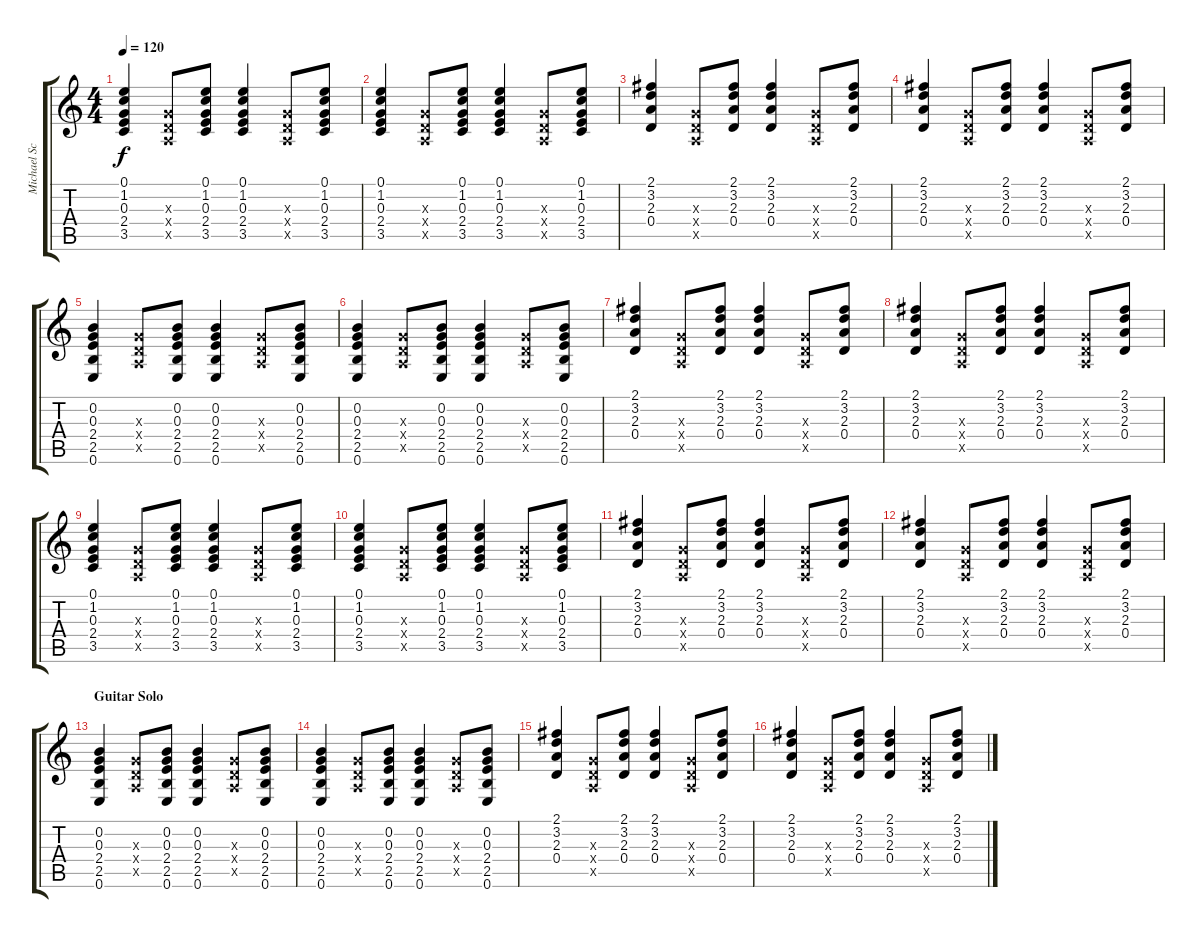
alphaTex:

\track ("Michael Schenker 1" "Michael Sc") {instrument acousticguitarsteel}
\staff {score tabs}
\tuning (E4 B3 G3 D3 A2 E2) {hide}
\ts (4 4)
\tempo 120
\clef g2
\ks c
(0.1 1.2 0.3 2.4 3.5).4{dy f} (0.3{x} 0.4{x} 0.5{x}).8 (0.1 1.2 0.3 2.4 3.5).8 (0.1 1.2 0.3 2.4 3.5).4 (0.3{x} 0.4{x} 0.5{x}).8 (0.1 1.2 0.3 2.4 3.5).8 |
(0.1 1.2 0.3 2.4 3.5).4 (0.3{x} 0.4{x} 0.5{x}).8 (0.1 1.2 0.3 2.4 3.5).8 (0.1 1.2 0.3 2.4 3.5).4 (0.3{x} 0.4{x} 0.5{x}).8 (0.1 1.2 0.3 2.4 3.5).8 |
(2.1 3.2 2.3 0.4).4 (0.3{x} 0.4{x} 0.5{x}).8 (2.1 3.2 2.3 0.4).8 (2.1 3.2 2.3 0.4).4 (0.3{x} 0.4{x} 0.5{x}).8 (2.1 3.2 2.3 0.4).8 |
(2.1 3.2 2.3 0.4).4 (0.3{x} 0.4{x} 0.5{x}).8 (2.1 3.2 2.3 0.4).8 (2.1 3.2 2.3 0.4).4 (0.3{x} 0.4{x} 0.5{x}).8 (2.1 3.2 2.3 0.4).8 |
(0.2 0.3 2.4 2.5 0.6).4 (0.3{x} 0.4{x} 0.5{x}).8 (0.2 0.3 2.4 2.5 0.6).8 (0.2 0.3 2.4 2.5 0.6).4 (0.3{x} 0.4{x} 0.5{x}).8 (0.2 0.3 2.4 2.5 0.6).8 |
(0.2 0.3 2.4 2.5 0.6).4 (0.3{x} 0.4{x} 0.5{x}).8 (0.2 0.3 2.4 2.5 0.6).8 (0.2 0.3 2.4 2.5 0.6).4 (0.3{x} 0.4{x} 0.5{x}).8 (0.2 0.3 2.4 2.5 0.6).8 |
(2.1 3.2 2.3 0.4).4 (0.3{x} 0.4{x} 0.5{x}).8 (2.1 3.2 2.3 0.4).8 (2.1 3.2 2.3 0.4).4 (0.3{x} 0.4{x} 0.5{x}).8 (2.1 3.2 2.3 0.4).8 |
(2.1 3.2 2.3 0.4).4 (0.3{x} 0.4{x} 0.5{x}).8 (2.1 3.2 2.3 0.4).8 (2.1 3.2 2.3 0.4).4 (0.3{x} 0.4{x} 0.5{x}).8 (2.1 3.2 2.3 0.4).8 |
(0.1 1.2 0.3 2.4 3.5).4 (0.3{x} 0.4{x} 0.5{x}).8 (0.1 1.2 0.3 2.4 3.5).8 (0.1 1.2 0.3 2.4 3.5).4 (0.3{x} 0.4{x} 0.5{x}).8 (0.1 1.2 0.3 2.4 3.5).8 |
(0.1 1.2 0.3 2.4 3.5).4 (0.3{x} 0.4{x} 0.5{x}).8 (0.1 1.2 0.3 2.4 3.5).8 (0.1 1.2 0.3 2.4 3.5).4 (0.3{x} 0.4{x} 0.5{x}).8 (0.1 1.2 0.3 2.4 3.5).8 |
(2.1 3.2 2.3 0.4).4 (0.3{x} 0.4{x} 0.5{x}).8 (2.1 3.2 2.3 0.4).8 (2.1 3.2 2.3 0.4).4 (0.3{x} 0.4{x} 0.5{x}).8 (2.1 3.2 2.3 0.4).8 |
(2.1 3.2 2.3 0.4).4 (0.3{x} 0.4{x} 0.5{x}).8 (2.1 3.2 2.3 0.4).8 (2.1 3.2 2.3 0.4).4 (0.3{x} 0.4{x} 0.5{x}).8 (2.1 3.2 2.3 0.4).8 |
\section ("" "Guitar Solo")
(0.2 0.3 2.4 2.5 0.6).4 (0.3{x} 0.4{x} 0.5{x}).8 (0.2 0.3 2.4 2.5 0.6).8 (0.2 0.3 2.4 2.5 0.6).4 (0.3{x} 0.4{x} 0.5{x}).8 (0.2 0.3 2.4 2.5 0.6).8 |
(0.2 0.3 2.4 2.5 0.6).4 (0.3{x} 0.4{x} 0.5{x}).8 (0.2 0.3 2.4 2.5 0.6).8 (0.2 0.3 2.4 2.5 0.6).4 (0.3{x} 0.4{x} 0.5{x}).8 (0.2 0.3 2.4 2.5 0.6).8 |
(2.1 3.2 2.3 0.4).4 (0.3{x} 0.4{x} 0.5{x}).8 (2.1 3.2 2.3 0.4).8 (2.1 3.2 2.3 0.4).4 (0.3{x} 0.4{x} 0.5{x}).8 (2.1 3.2 2.3 0.4).8 |
(2.1 3.2 2.3 0.4).4 (0.3{x} 0.4{x} 0.5{x}).8 (2.1 3.2 2.3 0.4).8 (2.1 3.2 2.3 0.4).4 (0.3{x} 0.4{x} 0.5{x}).8 (2.1 3.2 2.3 0.4).8
